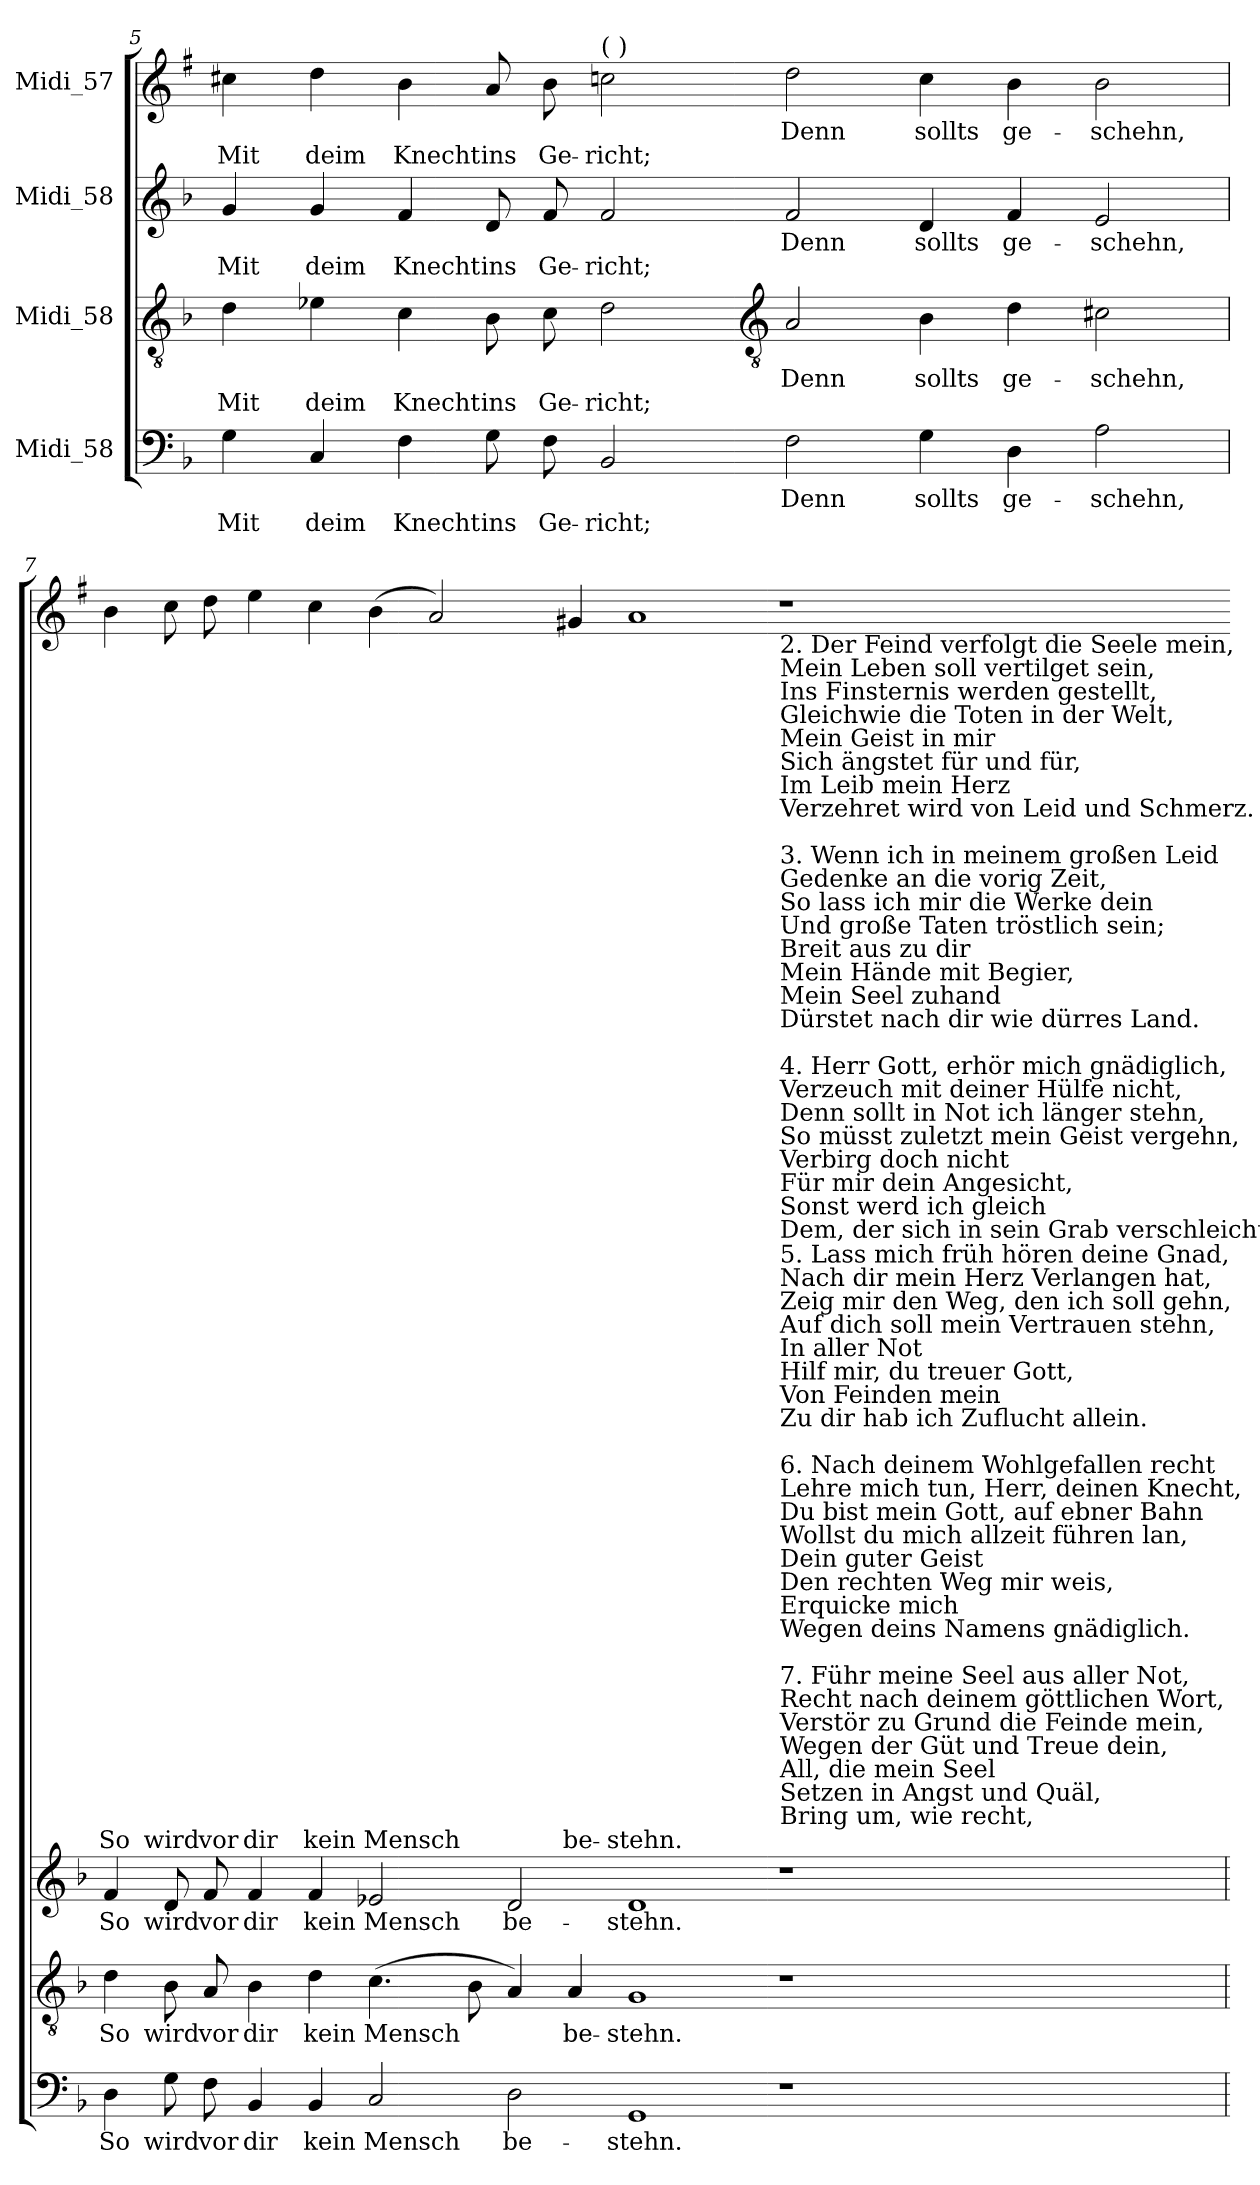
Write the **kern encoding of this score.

**kern	**text	**text	**kern	**text	**text	**kern	**text	**text	**kern	**text	**text
*part4	*part4	*part4	*part3	*part3	*part3	*part2	*part2	*part2	*part1	*part1	*part1
*staff4	*staff4	*staff4	*staff3	*staff3	*staff3	*staff2	*staff2	*staff2	*staff1	*staff1	*staff1
*I"Midi_58	*	*	*I"Midi_58	*	*	*I"Midi_58	*	*	*I"Midi_57	*	*
*clefF4	*	*	*clefGv2	*	*	*clefG2	*	*	*clefG2	*	*
*	*	*	*	*	*	*	*	*	*ITrd1c2	*	*
*k[b-]	*	*	*k[b-]	*	*	*k[b-]	*	*	*k[b-]	*	*
*F:	*	*	*F:	*	*	*F:	*	*	*F:	*	*
=5	=5	=5	=5	=5	=5	=5	=5	=5	=5	=5	=5
!	!	!LO:LY:b	!	!	!LO:LY:b	!	!	!LO:LY:b	!	!	!LO:LY:b
4G	.	Mit	4d	.	Mit	4g	.	Mit	4b	.	Mit
!	!	!LO:LY:b	!	!	!LO:LY:b	!	!	!LO:LY:b	!	!	!LO:LY:b
4C	.	deim	4e-X	.	deim	4g	.	deim	4cc	.	deim
!	!	!LO:LY:b	!	!	!LO:LY:b	!	!	!LO:LY:b	!	!	!LO:LY:b
4F	.	Knecht	4c	.	Knecht	4f	.	Knecht	4a	.	Knecht
!	!	!LO:LY:b	!	!	!LO:LY:b	!	!	!LO:LY:b	!	!	!LO:LY:b
8G	.	ins	8B-	.	ins	8d	.	ins	8g	.	ins
!	!	!LO:LY:b	!	!	!LO:LY:b	!	!	!LO:LY:b	!	!	!LO:LY:b
8F	.	Ge-	8c	.	Ge-	8f	.	Ge-	8a	.	Ge-
!	!	!	!	!	!	!	!	!	!LO:TX:a:t=(  )	!	!
!	!	!LO:LY:b	!	!	!LO:LY:b	!	!	!LO:LY:b	!	!	!LO:LY:b
2BB-	.	-richt;	2d	.	-richt;	2f	.	-richt;	2b-	.	-richt;
!!LO:LB:g=z
=6-	=6-	=6-	=6-	=6-	=6-	=6-	=6-	=6-	=6-	=6-	=6-
*	*	*	*clefGv2	*	*	*	*	*	*	*	*
!	!LO:LY:b	!	!	!LO:LY:b	!	!	!LO:LY:b	!	!	!LO:LY:b	!
2F	Denn	.	2A	Denn	.	2f	Denn	.	2cc	Denn	.
!	!LO:LY:b	!	!	!LO:LY:b	!	!	!LO:LY:b	!	!	!LO:LY:b	!
4G	sollts	.	4B-	sollts	.	4d	sollts	.	4b-	sollts	.
!	!LO:LY:b	!	!	!LO:LY:b	!	!	!LO:LY:b	!	!	!LO:LY:b	!
4D	ge-	.	4d	ge-	.	4f	ge-	.	4a	ge-	.
!	!LO:LY:b	!	!	!LO:LY:b	!	!	!LO:LY:b	!	!	!LO:LY:b	!
2A	-schehn,	.	2c#X	-schehn,	.	2e	-schehn,	.	2a	-schehn,	.
=7	=7	=7	=7	=7	=7	=7	=7	=7	=7	=7	=7
!	!LO:LY:b	!	!	!LO:LY:b	!	!	!LO:LY:b	!	!	!LO:LY:b	!
4D	So	.	4d	So	.	4f	So	.	4a	So	.
!	!LO:LY:b	!	!	!LO:LY:b	!	!	!LO:LY:b	!	!	!LO:LY:b	!
8G	wird	.	8B-	wird	.	8d	wird	.	8b-	wird	.
!	!LO:LY:b	!	!	!LO:LY:b	!	!	!LO:LY:b	!	!	!LO:LY:b	!
8F	vor	.	8A	vor	.	8f	vor	.	8cc	vor	.
!	!LO:LY:b	!	!	!LO:LY:b	!	!	!LO:LY:b	!	!	!LO:LY:b	!
4BB-	dir	.	4B-	dir	.	4f	dir	.	4dd	dir	.
!	!LO:LY:b	!	!	!LO:LY:b	!	!	!LO:LY:b	!	!	!LO:LY:b	!
4BB-	kein	.	4d	kein	.	4f	kein	.	4b-	kein	.
!	!LO:LY:b	!	!	!LO:LY:b	!	!	!LO:LY:b	!	!	!LO:LY:b	!
2C	Mensch	.	(>4.c	Mensch	.	2e-X	Mensch	.	(<4a	Mensch	.
.	.	.	.	.	.	.	.	.	2g)	.	.
.	.	.	8B-	.	.	.	.	.	.	.	.
!	!LO:LY:b	!	!	!	!	!	!LO:LY:b	!	!	!	!
2D	be-	.	4A)	.	.	2d	be-	.	.	.	.
!	!	!	!	!LO:LY:b	!	!	!	!	!	!LO:LY:b	!
.	.	.	4A	be-	.	.	.	.	4f#X	be-	.
!	!LO:LY:b	!	!	!LO:LY:b	!	!	!LO:LY:b	!	!	!LO:LY:b	!
1GG	-stehn.	.	1G	-stehn.	.	1d	-stehn.	.	1g	-stehn.	.
!!LO:LB:g=z
=8-	=8-	=8-	=8-	=8-	=8-	=8-	=8-	=8-	=8-	=8-	=8-
!	!	!	!	!	!	!	!	!	!LO:TX:b:t=2. Der Feind verfolgt die Seele mein,\nMein Leben soll vertilget sein,\nIns Finsternis werden gestellt,\nGleichwie die Toten in der Welt,\nMein Geist in mir\nSich ängstet für und für,\nIm Leib mein Herz\nVerzehret wird von Leid und Schmerz.\n\n3. Wenn ich in meinem großen Leid\nGedenke an die vorig Zeit,\nSo lass ich mir die Werke dein\nUnd große Taten tröstlich sein;\nBreit aus zu dir\nMein Hände mit Begier,\nMein Seel zuhand\nDürstet nach dir wie dürres Land.\n\n4. Herr Gott, erhör mich gnädiglich,\nVerzeuch mit deiner Hülfe nicht,\nDenn sollt in Not ich länger stehn,\nSo müsst zuletzt mein Geist vergehn,\nVerbirg doch nicht\nFür mir dein Angesicht,\nSonst werd ich gleich\nDem, der sich in sein Grab verschleicht.	!	!
!	!	!	!	!	!	!	!	!	!LO:TX:b:t=5. Lass mich früh hören deine Gnad,\nNach dir mein Herz Verlangen hat,\nZeig mir den Weg, den ich soll gehn,\nAuf dich soll mein Vertrauen stehn,\nIn aller Not\nHilf mir, du treuer Gott,\nVon Feinden mein\nZu dir hab ich Zuflucht allein.\n\n6. Nach deinem Wohlgefallen recht\nLehre mich tun, Herr, deinen Knecht,\nDu bist mein Gott, auf ebner Bahn\nWollst du mich allzeit führen lan,\nDein guter Geist\nDen rechten Weg mir weis,\nErquicke mich\nWegen deins Namens gnädiglich.\n\n7. Führ meine Seel aus aller Not,\nRecht nach deinem göttlichen Wort,\nVerstör zu Grund die Feinde mein,\nWegen der Güt und Treue dein,\nAll, die mein Seel\nSetzen in Angst und Quäl,\nBring um, wie recht,	!	!
1r	.	.	1r	.	.	1r	.	.	1r	.	.
=	=-	=-	=	=-	=-	=	=-	=-	=-	=-	=-
*-	*-	*-	*-	*-	*-	*-	*-	*-	*-	*-	*-
